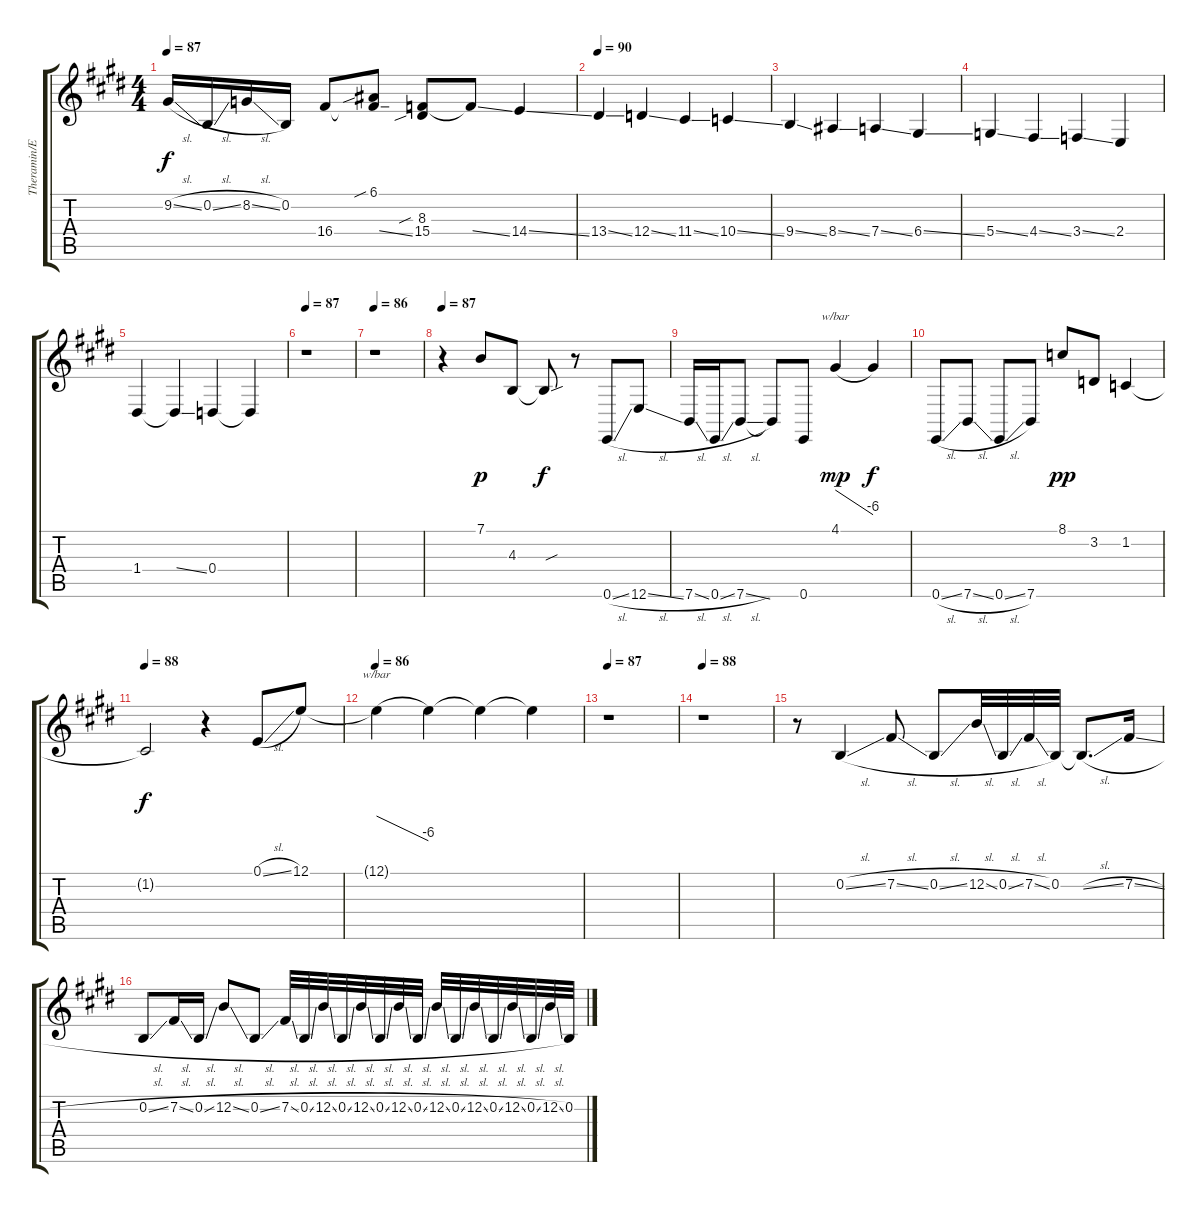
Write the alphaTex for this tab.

\track ("Theramin/Effects 1" "Theramin/E") {instrument seashore}
\staff {score tabs}
\tuning (E4 B3 G3 D3 A2 E2) {hide}
\ts (4 4)
\tempo 87
\clef g2
\ks e
9.2{sl}.16{dy f balance 16} 0.2{sl}.16 8.2{sl}.16 0.2.16 16.4.8{balance 0} (6.1{sib} 16.4{ss t}).8 (8.3{sib} 15.4).8{balance 16} 15.4{ss t}.8 14.4{ss}.4{balance 0} |
\tempo 90
13.4{ss}.4{balance 16} 12.4{ss}.4{balance 0} 11.4{ss}.4{balance 16} 10.4{ss}.4{balance 16} |
9.4{ss}.4{balance 16} 8.4{ss}.4{balance 0} 7.4{ss}.4{balance 16} 6.4{ss}.4{balance 0} |
5.4{ss}.4{balance 16} 4.4{ss}.4{balance 0} 3.4{ss}.4{balance 16} 2.4.4{balance 0} |
1.4.4{balance 16} 1.4{ss t}.4{balance 0} 0.4.4{balance 16} 0.4{t}.4{balance 0} |
\tempo 87
r.1 |
\tempo 86
r.1 |
\tempo 87
r.4{balance 16} 7.1.8{dy p balance 0 instrument trumpet} 4.3.8 4.3{sou t}.8{dy f balance 16} r.8 0.6{sl}.8{instrument seashore} 12.6{sl}.8 |
7.6{sl}.16{balance 0} 0.6{sl}.16 7.6{sl}.8 7.6{t}.8{balance 8} 0.6.8 4.1.4{tbe (dive default 0 0 60 -24) dy mp instrument applause} 4.1{t}.4{dy f balance 0} |
0.6{sl}.8{balance 16 instrument seashore} 7.6{sl}.8 0.6{sl}.8 7.6.8 8.1.8{dy pp balance 6 instrument trumpet} 3.2.8{balance 0} 1.2.4{balance 16} |
\tempo 88
1.2{t}.2{dy f balance 0} r.4{balance 16} 0.1{sl}.8{balance 0 instrument seashore} 12.1.8 |
\tempo 86
12.1{t}.4{tbe (dive default 0 0 60 -24) balance 16} 12.1{t}.4{balance 0} 12.1{t}.4{balance 16} 12.1{t}.4{balance 0} |
\tempo 87
r.1 |
\tempo 88
r.1 |
r.8{balance 16} 0.2{sl}.4{balance 0} 7.2{sl}.8{balance 16} 0.2{sl}.8 12.2{sl}.32{balance 0} 0.2{sl}.32 7.2{sl}.32 0.2.32 0.2{sl t}.8{d balance 16} 7.2{sl}.16 |
0.2{sl}.8{balance 0} 7.2{sl}.16 0.2{sl}.16 12.2{sl}.8{balance 16} 0.2{sl}.8 7.2{sl}.32 0.2{sl}.32 12.2{sl}.32 0.2{sl}.32 12.2{sl}.32 0.2{sl}.32 12.2{sl}.32 0.2{sl}.32 12.2{sl}.32{balance 0} 0.2{sl}.32 12.2{sl}.32 0.2{sl}.32 12.2{sl}.32 0.2{sl}.32 12.2{sl}.32 0.2.32
